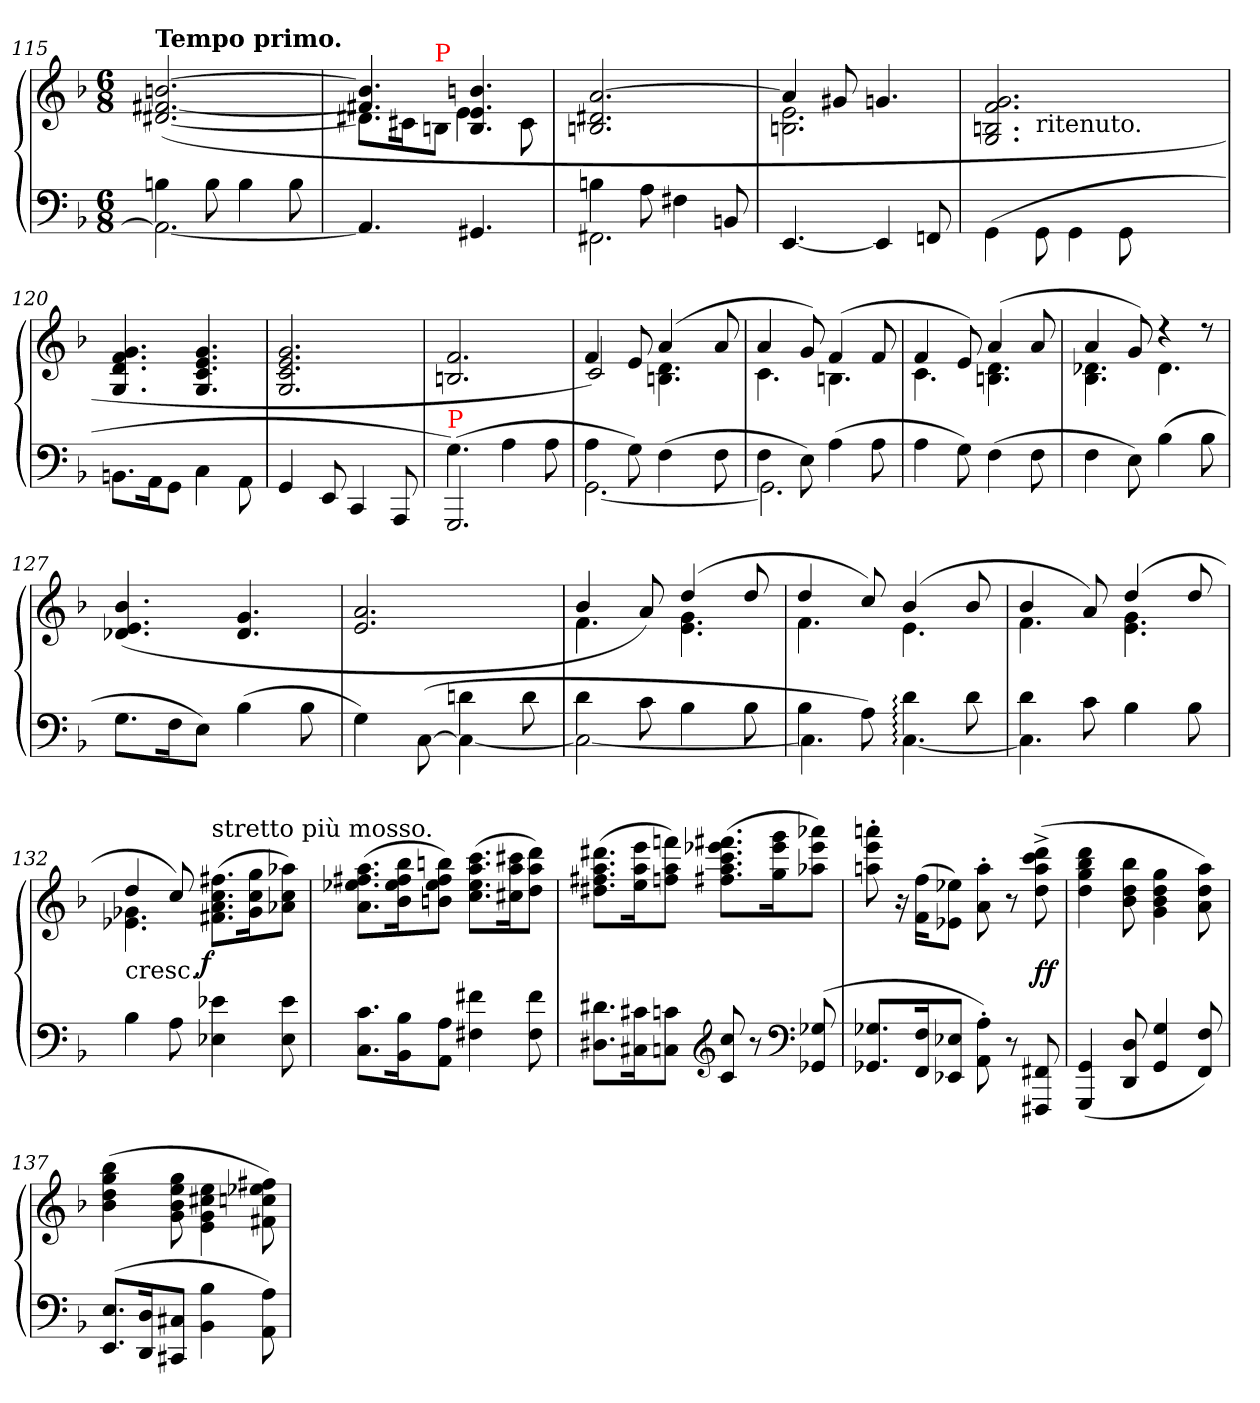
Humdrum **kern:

**kern	**kern	**dynam
*part1	*part1	*part1
*staff2	*staff1	*staff1/2
*clefF4	*clefG2	*
*k[b-]	*k[b-]	*
*F:	*F:	*
*M6/8	*M6/8	*
=115	=115	=115
*^	*	*
!	!	!LO:TX:a:B:t=Tempo primo.	!
4Bn\	2.AA_	(>[2.bn [2.f#X [2.d#X	.
8B\	.	.	.
4B\	.	.	.
8B\	.	.	.
*v	*v	*	*
=116	=116	=116
*	*^	*
4.AA/]	4.bn] 4.f#X]	8.d#XL]	.
.	.	16c#Xk	.
!	!	!LO:TX:a:color=red:t=P	!
.	.	8BnJ	.
4.GG#X/	4.b 4.e 4.B	4e	.
.	.	8c#	.
*	*v	*v	*
=117	=117	=117
*^	*	*
4Bn\	2.FF#X	[2.a 2.d#X 2.Bn	.
8A\	.	.	.
4F#X\	.	.	.
8BBn/	.	.	.
*v	*v	*	*
=118	=118	=118
*	*^	*
[4.EE/	4a]	2.e 2.Bn	.
.	8g#X	.	.
4EE/]	4.gn	.	.
8FFn/	.	.	.
=119	=119	=119	=119
(>4GG\	2.g/ 2.f/ 2.Bn/ 2.G/	4ryy	.
!	!	!LO:TX:b:t=ritenuto.	!
8GG\	.	1ryy	.
4GG\	.	.	.
8GG\	.	.	.
2ryy	2ryy	.	.
*	*v	*v	*
=120	=120	=120
8.BBn\L	4.g/ 4.f/ 4.d/ 4.G/	.
16AA\k	.	.
8GG\J	.	.
4C\	4.g/ 4.e/ 4.c/ 4.G/	.
8AA\	.	.
=121	=121	=121
4GG/	2.g/ 2.e/ 2.c/ 2.G/	.
8EE/	.	.
4CC/	.	.
8AAA/	.	.
=122	=122	=122
*^	*	*
!LO:TX:a:color=red:t=P	!	!	!
(>(>4.G\)	2.GGG/)	2.f/ 2.Bn/	.
4A\	.	.	.
8A\	.	.	.
=123	=123	=123	=123
*	*	*^	*
*	*	*	*^	*
4A\	[2.GG	4f)	4.ryy	2c	.
8G\)	.	8e	.	.	.
(>4F\	.	(>4a	4.d 4.Bn	.	.
.	.	.	.	8ryy	.
8F\	.	8a	.	8ryy	.
*	*	*	*v	*v	*
=124	=124	=124	=124	=124
4F\	2.GG]	4a	4.c	.
8E\)	.	8g)	.	.
(>4A\	.	(>4f	4.Bn	.
8A\	.	8f	.	.
*v	*v	*	*	*
=125	=125	=125	=125
4A	4f	4.c	.
8G)	8e)	.	.
(>4F	(>4a	4.d 4.Bn	.
8F	8a	.	.
=126	=126	=126	=126
4F	4a	4.d-X 4.B-	.
8E)	8g)	.	.
(>4B-	4rdd	4.d-	.
8B-	8rdd	.	.
*	*v	*v	*
=127	=127	=127
8.GL	(>4.b- 4.e 4.d-X	.
16Fk	.	.
8EJ)	.	.
(>4B-	4.g 4.d-	.
8B-	.	.
=128	=128	=128
*^	*	*
4.ryy	4G)	2.a 2.e	.
.	(>[8C\	.	.
!	!LO:N:vis=4	!	!
4dn\	4.C_	.	.
8d\	.	.	.
=129	=129	=129	=129
!	!LO:N:vis=2	!	!
*	*	*^	*
4d\	2.C_	4b-	4.f	.
8c\	.	8a)	.	.
4B-\	.	(>4dd	4.g 4.e	.
8B-\	.	8dd	.	.
=130	=130	=130	=130	=130
4B-\	4.C]	4dd	4.f	.
8A\)	.	8cc)	.	.
4d:\	[4.C:	(>4b-	4.e	.
8d\	.	8b-	.	.
=131	=131	=131	=131	=131
4d\	4.C]	4b-	4.f	.
8c\	.	8a)	.	.
4B-\	4.ryy	(>4dd	4.g 4.e	.
8B-\	.	8dd	.	.
=132	=132	=132	=132	=132
!	!	!LO:TX:c:t=cresc.	!	!
4B-\	2.ryy	4dd	4.g-X 4.e-X	.
8A\	.	8cc)	.	.
!	!	!LO:TX:a:t=stretto più mosso.	!	!
!	!	!	!	!LO:DY:rj
4e-X\ 4E-X\	.	4.ryy	(>8.ff#X 8.cc 8.a 8.f#XL	f
.	.	.	16gg 16cc 16g-k	.
8e-\ 8E-\	.	.	8aa-X 8cc 8a-XJ)	.
*v	*v	*	*	*
=133	=133	=133	=133
!	!LO:TX:a:color=red:t=cresc. _	!	!
*	*v	*v	*
8.c 8.CL	(>8.aa 8.ff#X 8.ee-X 8.aL	.
16B- 16BB-k	16bb- 16ff# 16ee- 16b-k	.
8A 8AAJ	8bbn 8ff# 8ee- 8bnJ)	.
4f#X 4F#X	(>8.ccc 8.aa 8.ee- 8.ccL	.
.	16ccc#X 16aa 16cc#Xk	.
8f# 8F#	8ddd 8aa 8ddJ)	.
=134	=134	=134
8.d#X 8.D#XL	(>8.ddd#X 8.aa 8.ff#X 8.dd#XL	.
16c#X 16C#Xk	16eee 16aa 16eek	.
8cn 8CnJ	8fffn 8aa 8ffnJ)	.
*clefG2	*	*
8cc 8c	(>8.fff#X 8.eee-X 8.ccc 8.aa 8.ff#XL	.
8r	.	.
.	16ggg 16eee- 16ggk	.
*clefF4	*	*
(<8G-X 8GG-X	8aaa-X 8eee- 8aa-XJ)	.
=135	=135	=135
8.G-X 8.GG-XL	8aaan'> 8eee'> 8aan'>	.
.	16r	.
16F 16FFk	(>16ff 16fKL	.
8E-X 8EE-XJ	8ee-X 8e-XJ)	.
8A'> 8AA'>)	8aa'> 8a'>	.
8r	8r	.
8FF#X 8FFF#X	(>8ddd^> 8ccc^> 8aa^> 8dd^>	ff
=136	=136	=136
(<4GG 4GGG	4ddd 4bb- 4gg 4dd	.
8D 8DD	8bb- 8dd 8b-	.
4G 4GG	4gg 4dd 4b- 4g	.
8F 8FF)	8aa 8dd 8a)	.
=137	=137	=137
(<8.E/ 8.EE/L	(>4bb- 4gg 4dd 4b-	.
16D/ 16DD/k	.	.
8C#X/ 8CC#X/J	8gg 8ee 8b- 8g	.
4B- 4BB-	4ee\ 4cc#X\ 4g\ 4e\	.
8A 8AA)	8ff#X 8ee-X 8ccn 8f#X)	.
=	=	=
*-	*-	*-
